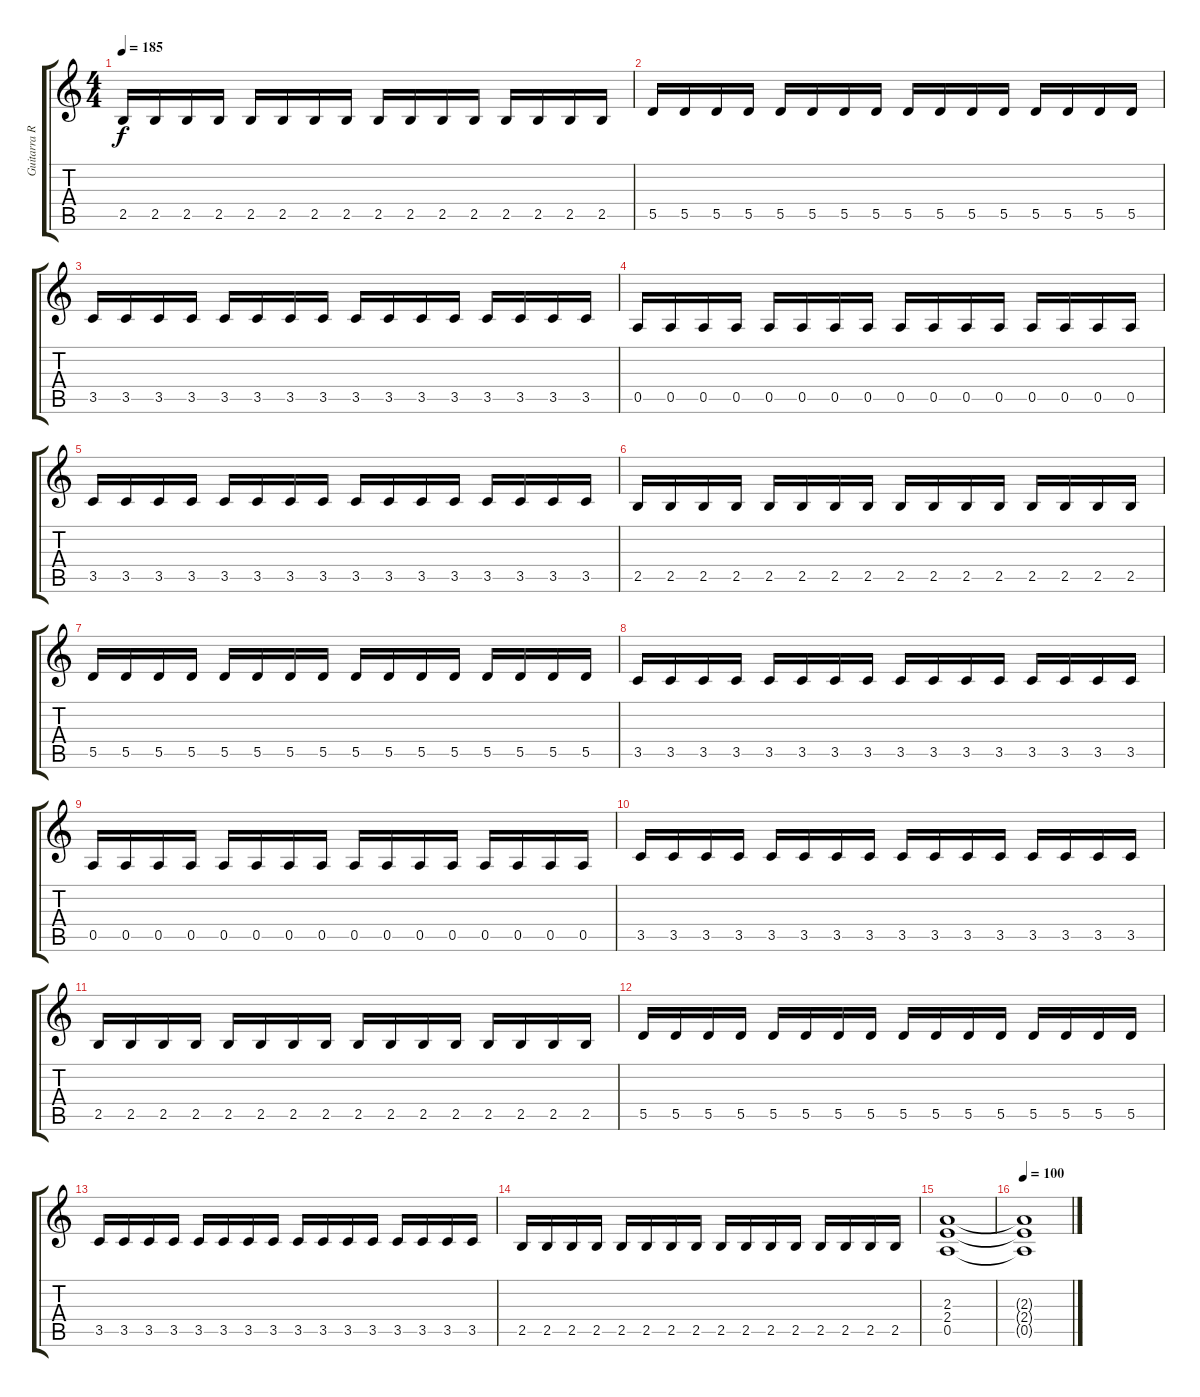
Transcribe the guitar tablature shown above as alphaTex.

\track ("Guitarra Ritmica" "Guitarra R") {instrument distortionguitar}
\staff {score tabs}
\tuning (E4 B3 G3 D3 A2 E2) {hide}
\ts (4 4)
\tempo 185
\clef g2
\ks c
2.5.16{dy f} 2.5.16 2.5.16 2.5.16 2.5.16 2.5.16 2.5.16 2.5.16 2.5.16 2.5.16 2.5.16 2.5.16 2.5.16 2.5.16 2.5.16 2.5.16 |
5.5.16 5.5.16 5.5.16 5.5.16 5.5.16 5.5.16 5.5.16 5.5.16 5.5.16 5.5.16 5.5.16 5.5.16 5.5.16 5.5.16 5.5.16 5.5.16 |
3.5.16 3.5.16 3.5.16 3.5.16 3.5.16 3.5.16 3.5.16 3.5.16 3.5.16 3.5.16 3.5.16 3.5.16 3.5.16 3.5.16 3.5.16 3.5.16 |
0.5.16 0.5.16 0.5.16 0.5.16 0.5.16 0.5.16 0.5.16 0.5.16 0.5.16 0.5.16 0.5.16 0.5.16 0.5.16 0.5.16 0.5.16 0.5.16 |
3.5.16 3.5.16 3.5.16 3.5.16 3.5.16 3.5.16 3.5.16 3.5.16 3.5.16 3.5.16 3.5.16 3.5.16 3.5.16 3.5.16 3.5.16 3.5.16 |
2.5.16 2.5.16 2.5.16 2.5.16 2.5.16 2.5.16 2.5.16 2.5.16 2.5.16 2.5.16 2.5.16 2.5.16 2.5.16 2.5.16 2.5.16 2.5.16 |
5.5.16 5.5.16 5.5.16 5.5.16 5.5.16 5.5.16 5.5.16 5.5.16 5.5.16 5.5.16 5.5.16 5.5.16 5.5.16 5.5.16 5.5.16 5.5.16 |
3.5.16 3.5.16 3.5.16 3.5.16 3.5.16 3.5.16 3.5.16 3.5.16 3.5.16 3.5.16 3.5.16 3.5.16 3.5.16 3.5.16 3.5.16 3.5.16 |
0.5.16 0.5.16 0.5.16 0.5.16 0.5.16 0.5.16 0.5.16 0.5.16 0.5.16 0.5.16 0.5.16 0.5.16 0.5.16 0.5.16 0.5.16 0.5.16 |
3.5.16 3.5.16 3.5.16 3.5.16 3.5.16 3.5.16 3.5.16 3.5.16 3.5.16 3.5.16 3.5.16 3.5.16 3.5.16 3.5.16 3.5.16 3.5.16 |
2.5.16 2.5.16 2.5.16 2.5.16 2.5.16 2.5.16 2.5.16 2.5.16 2.5.16 2.5.16 2.5.16 2.5.16 2.5.16 2.5.16 2.5.16 2.5.16 |
5.5.16 5.5.16 5.5.16 5.5.16 5.5.16 5.5.16 5.5.16 5.5.16 5.5.16 5.5.16 5.5.16 5.5.16 5.5.16 5.5.16 5.5.16 5.5.16 |
3.5.16 3.5.16 3.5.16 3.5.16 3.5.16 3.5.16 3.5.16 3.5.16 3.5.16 3.5.16 3.5.16 3.5.16 3.5.16 3.5.16 3.5.16 3.5.16 |
2.5.16 2.5.16 2.5.16 2.5.16 2.5.16 2.5.16 2.5.16 2.5.16 2.5.16 2.5.16 2.5.16 2.5.16 2.5.16 2.5.16 2.5.16 2.5.16 |
(2.3 2.4 0.5).1 |
\tempo 100
(2.3{t} 2.4{t} 0.5{t}).1{volume 0}
